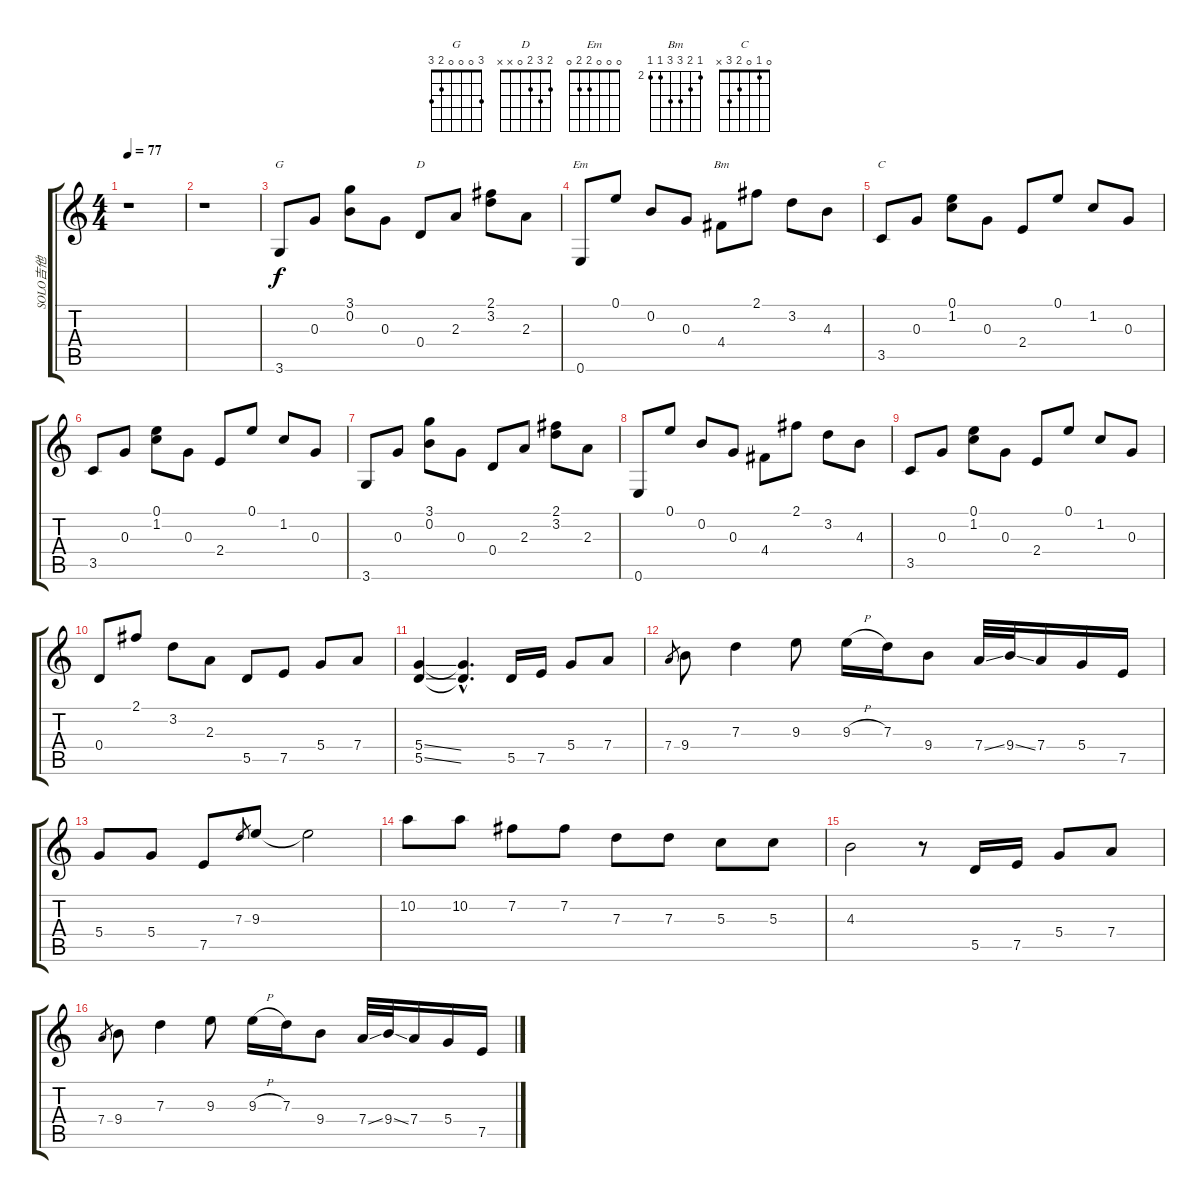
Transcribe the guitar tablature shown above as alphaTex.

\track ("SOLO吉他" "SOLO吉他") {instrument electricguitarclean}
\staff {score tabs}
\tuning (E4 B3 G3 D3 A2 E2) {hide}
\chord ("G" 3 0 0 0 2 3)
\chord ("D" 2 3 2 0 x x)
\chord ("Em" 0 0 0 2 2 0)
\chord ("Bm" 2 3 4 4 2 2) {firstfret 2}
\chord ("C" 0 1 0 2 3 x)
\ts (4 4)
\tempo 77
\clef g2
\ks c
r.1{dy f} |
r.1 |
3.6.8{ch "G" volume 14} 0.3.8 (3.1 0.2).8 0.3.8 0.4.8{ch "D"} 2.3.8 (2.1 3.2).8 2.3.8 |
0.6.8{ch "Em"} 0.1.8 0.2.8 0.3.8 4.4.8{ch "Bm"} 2.1.8 3.2.8 4.3.8 |
3.5.8{ch "C"} 0.3.8 (0.1 1.2).8 0.3.8 2.4.8 0.1.8 1.2.8 0.3.8 |
3.5.8 0.3.8 (0.1 1.2).8 0.3.8 2.4.8 0.1.8 1.2.8 0.3.8 |
3.6.8 0.3.8 (3.1 0.2).8 0.3.8 0.4.8 2.3.8 (2.1 3.2).8 2.3.8 |
0.6.8 0.1.8 0.2.8 0.3.8 4.4.8 2.1.8 3.2.8 4.3.8 |
3.5.8 0.3.8 (0.1 1.2).8 0.3.8 2.4.8 0.1.8 1.2.8 0.3.8 |
0.4.8 2.1.8 3.2.8 2.3.8 5.5.8 7.5.8 5.4.8 7.4.8 |
(5.4{ss} 5.5{ss}).4{volume 16} (5.4{hac t} 5.5{hac t}).4{d} 5.5.16 7.5.16 5.4.8 7.4.8 |
7.4.8{gr} 9.4.8 7.3.4 9.3.8 9.3{h}.16 7.3.16 9.4.8 7.4{ss}.32 9.4{ss}.32 7.4.16 5.4.16 7.5.16 |
5.4.8 5.4.8 7.5.8 7.3.8{gr} 9.3.8 9.3{t}.2 |
10.2.8 10.2.8 7.2.8 7.2.8 7.3.8 7.3.8 5.3.8 5.3.8 |
4.3.2 r.8 5.5.16 7.5.16 5.4.8 7.4.8 |
7.4.8{gr} 9.4.8 7.3.4 9.3.8 9.3{h}.16 7.3.16 9.4.8 7.4{ss}.32 9.4{ss}.32 7.4.16 5.4.16 7.5.16
